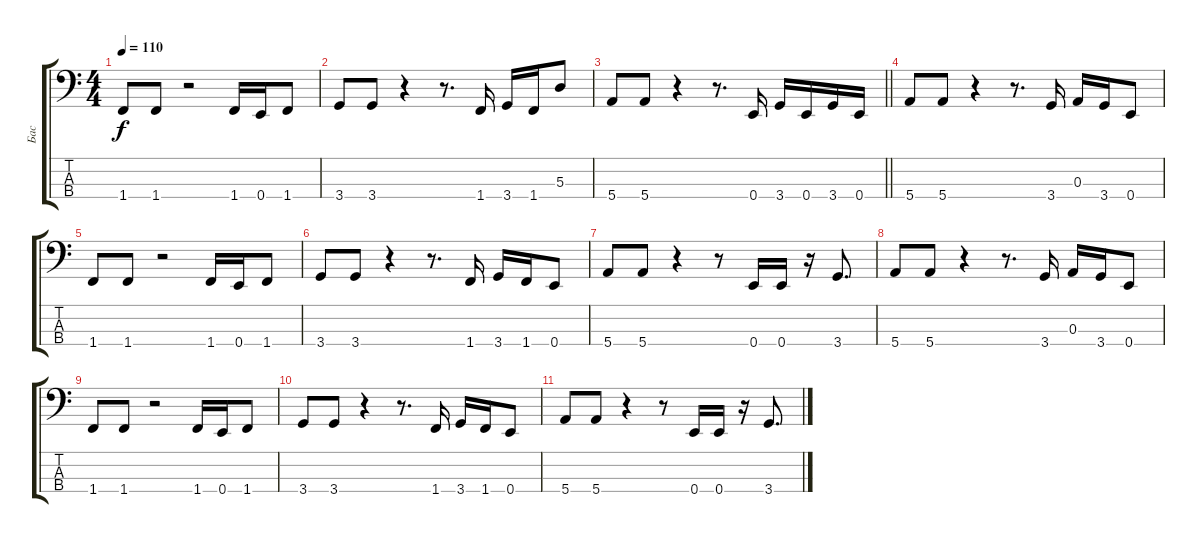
\track ("Бас" "Бас") {instrument electricbassfinger}
\staff {score tabs}
\tuning (G2 D2 A1 E1) {hide}
\ts (4 4)
\tempo 110
\clef f4
\ks c
1.4.8{dy f} 1.4.8 r.2 1.4.16 0.4.16 1.4.8 |
3.4.8 3.4.8 r.4 r.8{d} 1.4.16 3.4.16 1.4.16 5.3.8 |
\barLineRight lightlight
5.4.8 5.4.8 r.4 r.8{d} 0.4.16 3.4.16 0.4.16 3.4.16 0.4.16 |
5.4.8 5.4.8 r.4 r.8{d} 3.4.16 0.3.16 3.4.16 0.4.8 |
1.4.8 1.4.8 r.2 1.4.16 0.4.16 1.4.8 |
3.4.8 3.4.8 r.4 r.8{d} 1.4.16 3.4.16 1.4.16 0.4.8 |
5.4.8 5.4.8 r.4 r.8 0.4.16 0.4.16 r.16 3.4.8{d} |
5.4.8 5.4.8 r.4 r.8{d} 3.4.16 0.3.16 3.4.16 0.4.8 |
1.4.8 1.4.8 r.2 1.4.16 0.4.16 1.4.8 |
3.4.8 3.4.8 r.4 r.8{d} 1.4.16 3.4.16 1.4.16 0.4.8 |
5.4.8 5.4.8 r.4 r.8 0.4.16 0.4.16 r.16 3.4.8{d}
